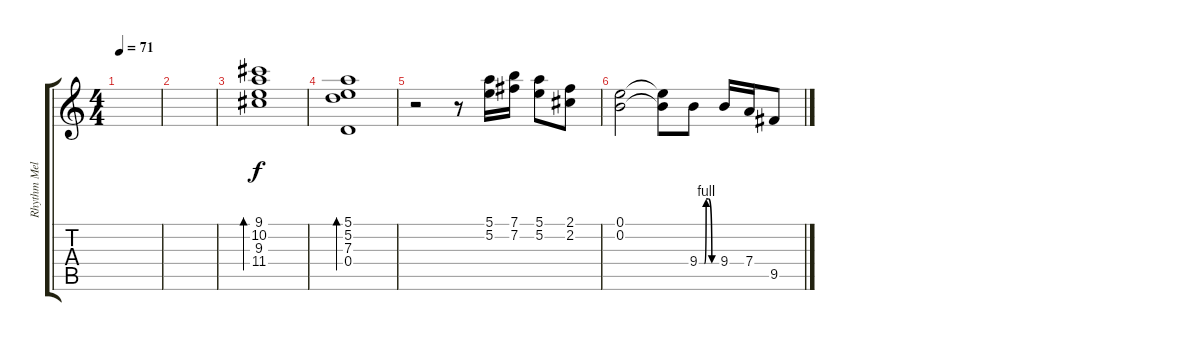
\track ("Rhythm Melody" "Rhythm Mel") {instrument acousticguitarnylon}
\staff {score tabs}
\tuning (E4 B3 G3 D3 A2 E2) {hide}
\ts (4 4)
\tempo 71
\clef g2
\ks c
|
|
(9.1 10.2 9.3 11.4).1{bd 240} |
(5.1 5.2 7.3 0.4).1{bd 240} |
r.2 r.8 (5.1 5.2).16 (7.1 7.2).16 (5.1 5.2).8 (2.1 2.2).8 |
(0.1 0.2).2 (0.1{t} 0.2{t}).8 9.4{be (custom 0 0 10 0 18 0 24 4 32 4 44 0 60 0)}.8 9.4.16 7.4.16 9.5.8
